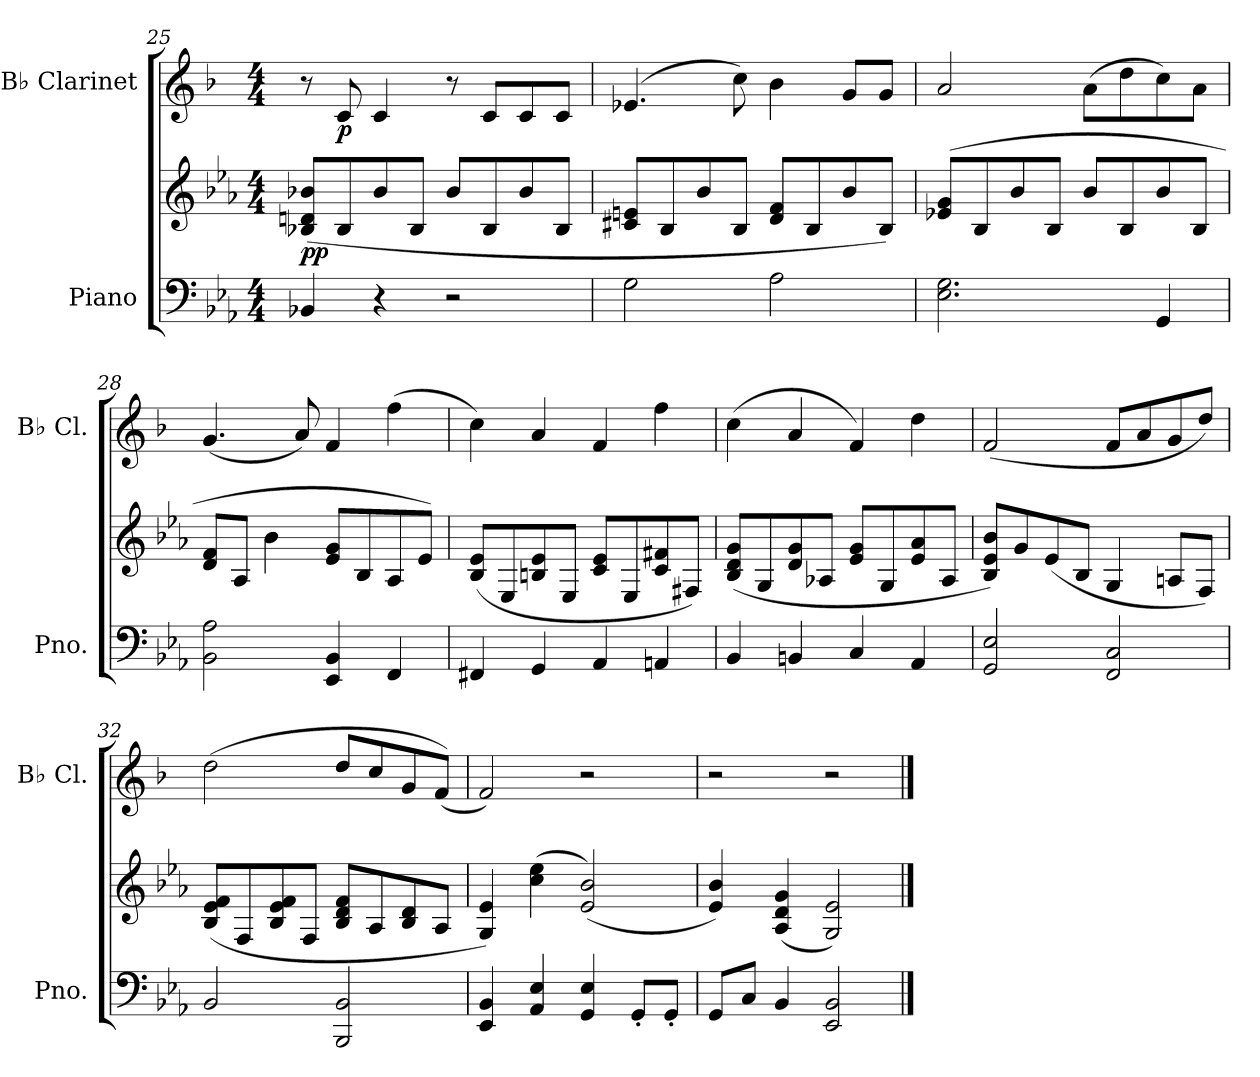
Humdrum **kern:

**kern	**kern	**dynam	**kern	**dynam
*part2	*part2	*part2	*part1	*part1
*staff3	*staff2	*staff2/3	*staff1	*staff1
*I"Piano	*	*	*I"B♭ Clarinet	*
*I'Pno.	*	*	*I'B♭ Cl.	*
*clefF4	*clefG2	*	*clefG2	*
*	*	*	*ITrd1c2	*
*k[b-e-a-]	*k[b-e-a-]	*	*k[b-e-a-]	*
*M4/4	*M4/4	*	*M4/4	*
=25	=25	=25	=25	=25
!	!	!LO:DY:b	!	!
4BB-X/	(8B-X/ 8dn/ 8b-X/L	pp	8r	.
!	!	!	!	!LO:DY:b
.	8B-/	.	8B-/	p
4r	8b-/	.	4B-/	.
.	8B-/J	.	.	.
2r	8b-/L	.	8r	.
.	8B-/	.	8B-/L	.
.	8b-/	.	8B-/	.
.	8B-/J	.	8B-/J	.
!!LO:LB:g=z
=26	=26	=26	=26	=26
2G\	8c#X/ 8en/L	.	(4.d-X/	.
.	8B-/	.	.	.
.	8b-/	.	.	.
.	8B-/J	.	8b-\)	.
2A-\	8d/ 8f/L	.	4a-\	.
.	8B-/	.	.	.
.	8b-/	.	8f/L	.
.	8B-/J)	.	8f/J	.
=27	=27	=27	=27	=27
2.E-\ 2.G\	(8e-X/ 8g/L	.	2g/	.
.	8B-/	.	.	.
.	8b-/	.	.	.
.	8B-/J	.	.	.
.	8b-/L	.	(8g\L	.
.	8B-/	.	8cc\	.
4GG/	8b-/	.	8b-\)	.
.	8B-/J	.	8g\J	.
=28	=28	=28	=28	=28
2BB-\ 2A-\	8d/ 8f/L	.	(4.f/	.
.	8A-/J	.	.	.
.	4b-\	.	.	.
.	.	.	8g/)	.
4EE-/ 4BB-/	8e-/ 8g/L	.	4e-/	.
.	8B-/	.	.	.
4FF/	8A-/	.	(4ee-\	.
.	8e-/J)	.	.	.
=29	=29	=29	=29	=29
4FF#X/	(8B-/ 8e-/L	.	4b-\)	.
.	8E-/	.	.	.
4GG/	8Bn/ 8e-/	.	4g/	.
.	8E-/J	.	.	.
4AA-/	8c/ 8e-/L	.	4e-/	.
.	8E-/	.	.	.
4AAn/	8c/ 8f#X/	.	4ee-\	.
.	8F#X/J)	.	.	.
!!LO:PB:g=z
=30	=30	=30	=30	=30
4BB-/	(8B-/ 8d/ 8g/L	.	(4b-\	.
.	8G/	.	.	.
4BBn/	8d/ 8g/	.	4g/	.
.	8A-X/J	.	.	.
4C/	8e-/ 8g/L	.	4e-/)	.
.	8G/	.	.	.
4AA-/	8e-/ 8a-/	.	4cc\	.
.	8A-/J	.	.	.
=31	=31	=31	=31	=31
2GG/ 2E-/	8B-/ 8e-/ 8b-/L)	.	(2e-/	.
.	8g/	.	.	.
.	(8e-/	.	.	.
.	8B-/J	.	.	.
2FF/ 2C/	4G/	.	8e-/L	.
.	.	.	8g/	.
.	8An/L	.	8f/	.
.	8F/J)	.	8cc/J)	.
=32	=32	=32	=32	=32
2BB-/	(8B-/ 8e-/ 8f/L	.	(2cc\	.
.	8F/	.	.	.
.	8B-/ 8e-/ 8f/	.	.	.
.	8F/J	.	.	.
2BBB-/ 2BB-/	8B-/ 8d/ 8f/L	.	8cc/L	.
.	8A-/	.	8b-/	.
.	8B-/ 8d/	.	8f/	.
.	8A-/J	.	(8e-/J)	.
=33	=33	=33	=33	=33
4EE-/ 4BB-/	4G/ 4e-/)	.	2e-/)	.
4AA-/ 4E-/	(4cc\ 4ee-\	.	.	.
4GG/ 4E-/	(2e-/ 2b-/)	.	2r	.
8GG'/L	.	.	.	.
8GG'/J	.	.	.	.
!!LO:LB:g=z
=34	=34	=34	=34	=34
8GG/L	4e-/ 4b-/)	.	2r	.
8C/J	.	.	.	.
4BB-/	(4A-/ 4d/ 4g/	.	.	.
2EE-/ 2BB-/	2G/ 2e-/)	.	2r	.
==	==	==	==	==
*-	*-	*-	*-	*-
